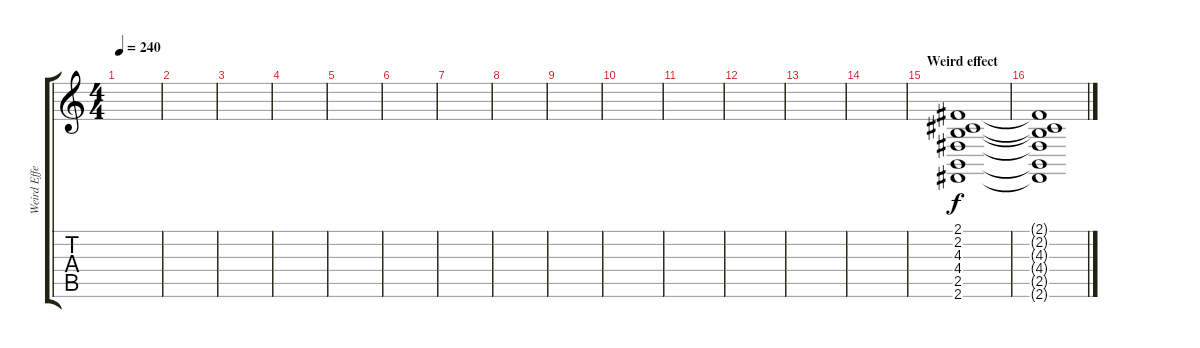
\track ("Weird Effect" "Weird Effe") {instrument helicopter}
\staff {score tabs}
\tuning (E4 B3 G3 D3 A2 E2) {hide}
\ts (4 4)
\tempo 240
\clef g2
\ks c
|
|
|
|
|
|
|
|
|
|
|
|
|
|
\section ("" "Weird effect")
(2.1 2.2 4.3 4.4 2.5 2.6).1 |
(2.1{t} 2.2{t} 4.3{t} 4.4{t} 2.5{t} 2.6{t}).1
